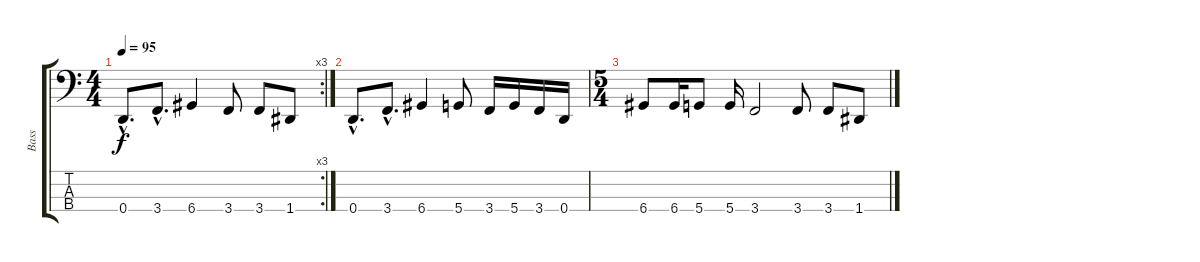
\track ("Bass" "Bass") {instrument electricbasspick}
\staff {score tabs}
\tuning (G2 D2 A1 D1) {hide}
\rc 3
\ts (4 4)
\tempo 95
\clef f4
\ks c
0.4{hac}.8{d dy f} 3.4{hac}.8{d} 6.4.4 3.4.8 3.4.8 1.4.8 |
0.4{hac}.8{d} 3.4{hac}.8{d} 6.4.4 5.4.8 3.4.16 5.4.16 3.4.16 0.4.16 |
\ts (5 4)
6.4.8 6.4.16 5.4.8 5.4.16 3.4.2 3.4.8 3.4.8 1.4.8
